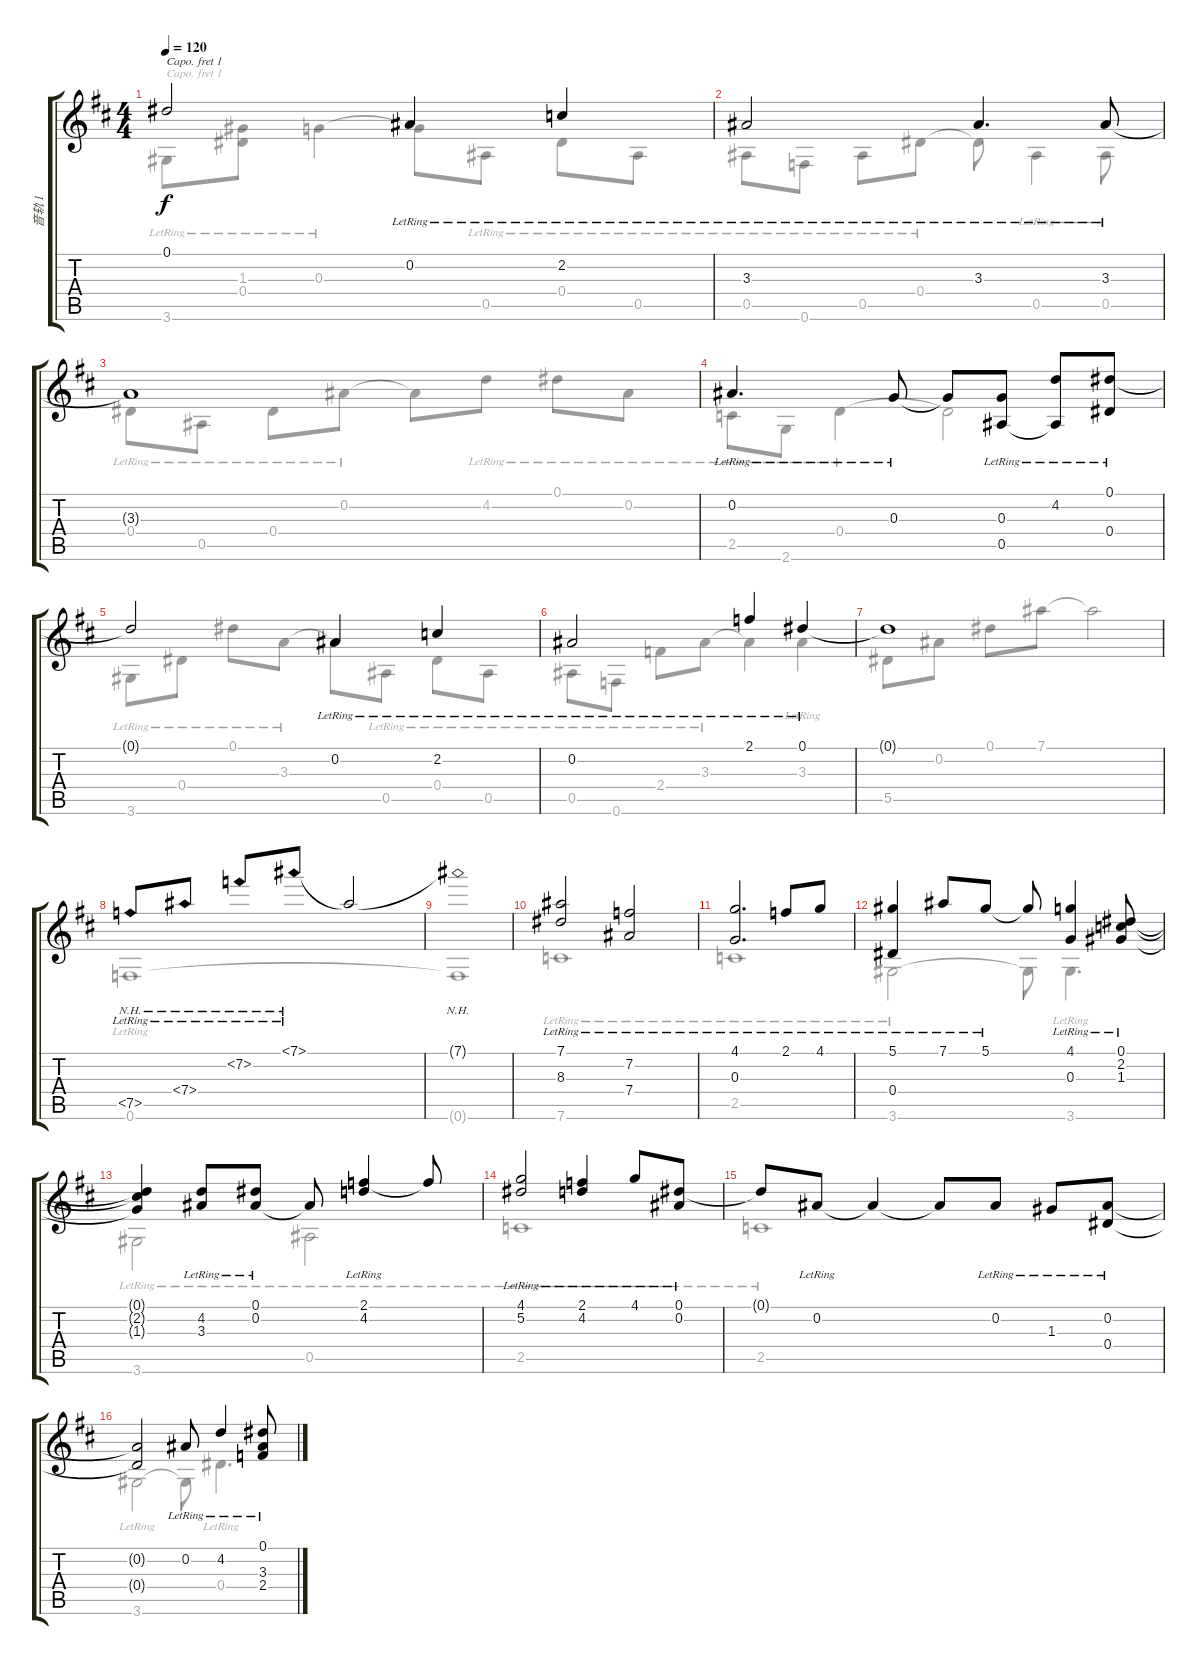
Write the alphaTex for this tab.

\track ("音轨 1" "音轨 1") {instrument acousticguitarsteel}
\staff {score tabs}
\capo 1
\tuning (D4 A3 Gb3 D3 A2 E2) {hide}
\voice
\ts (4 4)
\tempo 120
\clef g2
\ks d
0.1{t}.2{dy f} 0.2{lr}.4 2.2{lr}.4 |
3.3{lr}.2 3.3{lr}.4{d} 3.3{lr}.8 |
3.3{t}.1 |
0.2{lr}.4{d} 0.3{lr}.8 0.3{t}.8 (0.3{lr} 0.5{lr}).8 (4.2{lr} 0.5{t}).8 (0.1{lr} 0.4{lr}).8 |
0.1{t}.2 0.2{lr}.4 2.2{lr}.4 |
0.2{lr}.2 2.1{lr}.4 0.1{lr}.4 |
0.1{t}.1 |
7.5{nh lr}.8 7.4{nh lr}.8 7.2{nh lr}.8 7.1{nh lr}.8 7.1{t}.2 |
7.1{nh t}.1 |
(7.1{lr} 8.3{lr}).2 (7.2{lr} 7.4{lr}).2 |
(4.1{lr} 0.3{lr}).2{d} 2.1{lr}.8 4.1{lr}.8 |
(5.1{lr} 0.4{lr}).4 7.1{lr}.8 5.1{lr}.8 5.1{t}.8 (4.1{lr} 0.3{lr}).4 (0.1{lr} 2.2{lr} 1.3{lr}).8 |
(0.1{t} 2.2{t} 1.3{t}).4 (4.2{lr} 3.3{lr}).8 (0.1{lr} 0.2{lr}).8 0.2{t}.8 (2.1{lr} 4.2{lr}).4 2.1{t}.8 |
(4.1{lr} 5.2{lr}).2 (2.1{lr} 4.2{lr}).4 4.1{lr}.8 (0.1{lr} 0.2{lr}).8 |
0.1{t}.8 0.2{lr}.8 0.2{t}.4 0.2{t}.8 0.2{lr}.8 1.3{lr}.8 (0.2{lr} 0.4{lr}).8 |
(0.2{t} 0.4{t}).2 0.2{lr}.8 4.2{lr}.4 (0.1{lr} 3.3{lr} 2.4{lr}).8
\voice
\clef g2
\ottava regular
\simile none
\ks d
3.6{lr}.8{dy f} (1.3{lr} 0.4{lr}).8 0.3{lr}.4 0.3{t}.8 0.5{lr}.8 0.4{lr}.8 0.5{lr}.8 |
0.5{lr}.8 0.6{lr}.8 0.5{lr}.8 0.4{lr}.8 0.4{t}.8 0.5{lr}.4 0.5{lr}.8 |
0.4{lr}.8 0.5{lr}.8 0.4{lr}.8 0.2{lr}.8 0.2{t}.8 4.2{lr}.8 0.1{lr}.8 0.2{lr}.8 |
2.5{lr}.8 2.6{lr}.8 0.4{lr}.4 0.4{t}.2 |
3.6{lr}.8 0.4{lr}.8 0.1{lr}.8 3.3{lr}.8 3.3{t}.8 0.5{lr}.8 0.4{lr}.8 0.5{lr}.8 |
0.5{lr}.8 0.6{lr}.8 2.4{lr}.8 3.3{lr}.8 3.3{t}.4 3.3{lr}.4 |
5.5.8 0.2.8 0.1.8 7.1.8 7.1{t}.2 |
0.6{lr}.1 |
0.6{t}.1 |
7.6{lr}.1 |
2.5{lr}.1 |
3.6{lr}.2 3.6{t}.8 3.6{lr}.4{d} |
3.6{lr}.2 0.5{lr}.2 |
2.5{lr}.1 |
2.5{lr}.1 |
3.6{lr}.2 3.6{t}.8 0.4{lr}.4{d}
